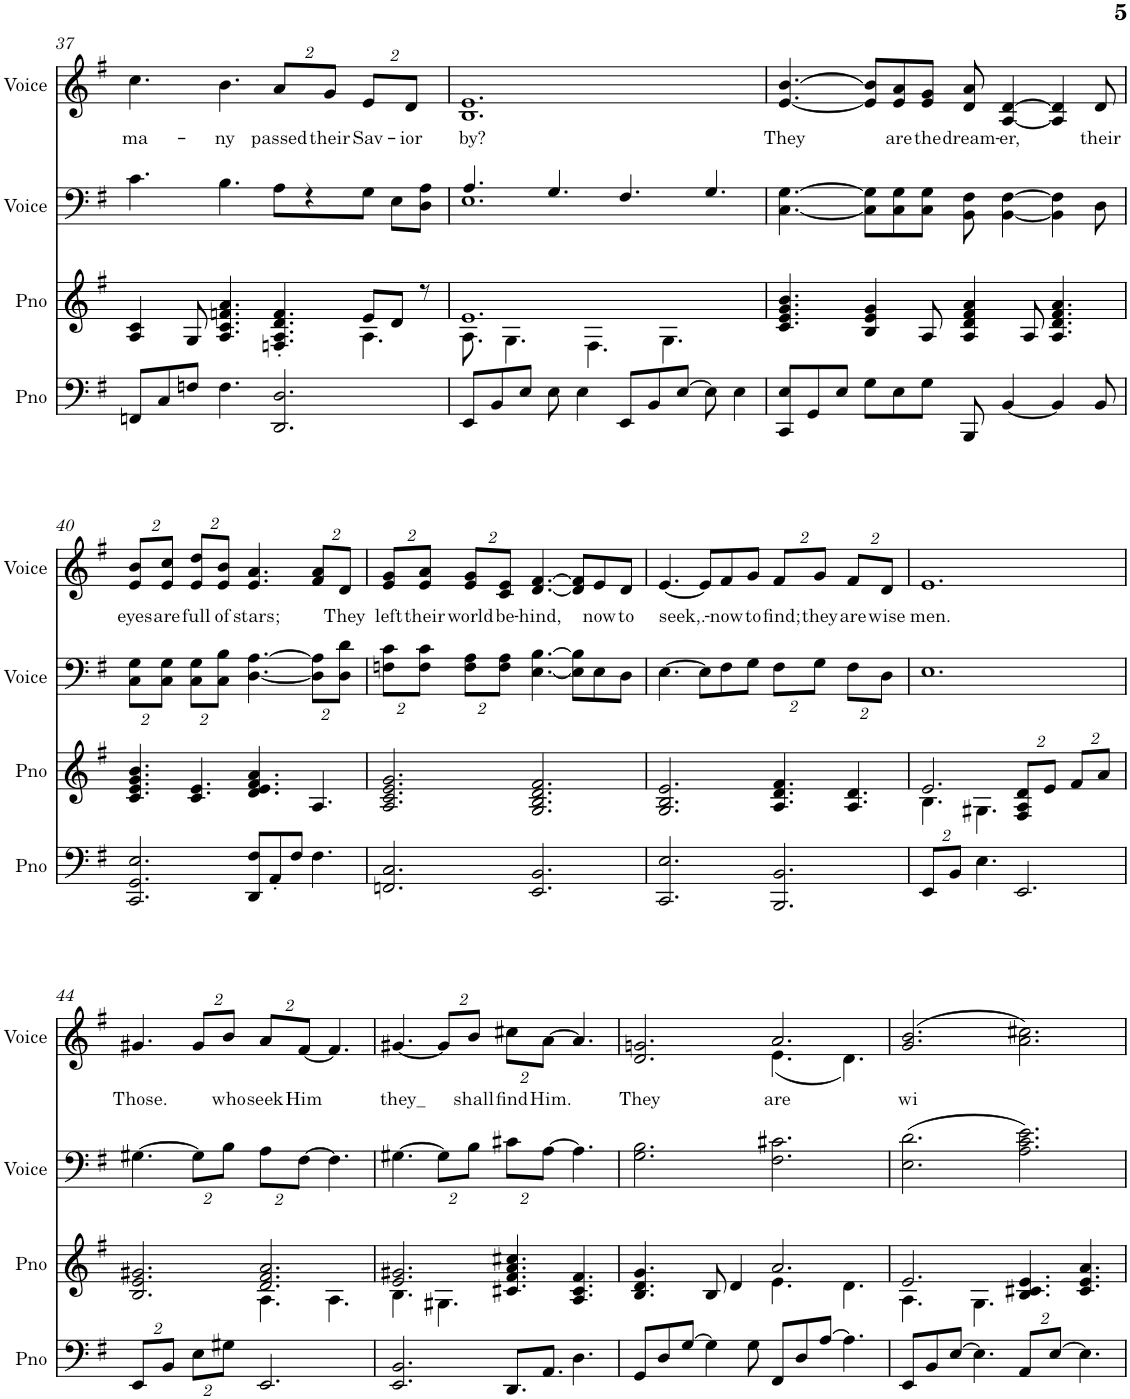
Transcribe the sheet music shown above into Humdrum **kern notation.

**kern	**kern	**kern	**kern	**text
*part4	*part3	*part2	*part1	*part1
*staff4	*staff3	*staff2	*staff1	*staff1
*I"Piano	*I"Piano	*I"Voice	*I"Voice	*
*I'Pno	*I'Pno	*I'Voice	*I'Voice	*
!!LO:PB:g=z
*clefF4	*clefG2	*clefF4	*clefG2	*
*k[f#]	*k[f#]	*k[f#]	*k[f#]	*
*M12/8	*M12/8	*M12/8	*M12/8	*
=37	=37	=37	=37	=37
*	*^	*	*	*
!	!	!	!	!	!LO:LY:b
8FFn/L	4A/ 4c/	8ryy	4.c\	4.cc\	ma-
*	*v	*v	*	*	*
8C/	.	.	.	.
8Fn/J	8G/	.	.	.
!	!	!	!	!LO:LY:b
4.F\	4.A/ 4.c/ 4.fn/ 4.a/	4.B\	4.b\	-ny
*	*	*	*Xbrackettup	*
!	!	!	!	!LO:LY:b
2.DD/ 2.D/	4.Fn/' 4.A/' 4.d/' 4.f/'	8A\	16%3a/L	passed
.	.	4r	.	.
!	!	!	!	!LO:LY:b
.	.	.	16%3g/J	their
*	*^	*	*	*
!	!	!	!	!	!LO:LY:b
.	8e/L	4.A\	8G\	16%3e/L	Sav-
.	8d/J	.	8E\L	.	.
!	!	!	!	!	!LO:LY:b
.	.	.	.	16%3d/J	-ior
.	8r	.	8D\ 8A\J	.	.
=38	=38	=38	=38	=38	=38
*	*	*	*^	*	*
!	!	!	!	!	!	!LO:LY:b
8EE/L	1.e	8.A\	4.A/	1.E	1.B 1.e	by?
8BB/	.	.	.	.	.	.
.	.	4.G\	.	.	.	.
8E/J	.	.	.	.	.	.
8E\	.	.	4.G/	.	.	.
4E\	.	.	.	.	.	.
.	.	4.F#\	.	.	.	.
8EE/L	.	.	4.F#/	.	.	.
8BB/	.	.	.	.	.	.
.	.	4.G\	.	.	.	.
[8E/J	.	.	.	.	.	.
8E\]	.	.	4.G/	.	.	.
4E\	.	.	.	.	.	.
.	.	8.ryy	.	.	.	.
*	*	*	*v	*v	*	*
=39	=39	=39	=39	=39	=39
!	!	!	!	!	!LO:LY:b
*	*v	*v	*	*	*
8CC/ 8E/L	4.c/ 4.e/ 4.g/ 4.b/	[4.C\ [4.G\	[4.e/ [4.b/	They
8GG/	.	.	.	.
8E/J	.	.	.	.
8G\L	4B/ 4e/ 4g/	8C\] 8G\]L	8e/] 8b/]L	.
!	!	!	!	!LO:LY:b
8E\	.	8C\ 8G\	8e/ 8a/	are
!	!	!	!	!LO:LY:b
8G\J	8A/	8C\ 8G\J	8e/ 8g/J	the
!	!	!	!	!LO:LY:b
8BBB/	4A/ 4d/ 4f#/ 4a/	8BB\ 8F#\	8d/ 8a/	dream-
!	!	!	!	!LO:LY:b
[4BB/	.	[4BB\ [4F#\	[4A/ [4d/	-er,
.	8A/	.	.	.
4BB/]	4.A/ 4.d/ 4.f#/ 4.a/	4BB\] 4F#\]	4A/] 4d/]	.
!	!	!	!	!LO:LY:b
8BB/	.	8D\	8d/	their
!!LO:LB:g=z
=40	=40	=40	=40	=40
*	*	*Xbrackettup	*	*
!	!	!	!	!LO:LY:b
2.CC/ 2.GG/ 2.E/	4.c/ 4.e/ 4.g/ 4.b/	16%3C\ 16%3G\L	16%3e/ 16%3b/L	eyes
!	!	!	!	!LO:LY:b
.	.	16%3C\ 16%3G\J	16%3e/ 16%3cc/J	are
!	!	!	!	!LO:LY:b
.	4.c/ 4.e/	16%3C\ 16%3G\L	16%3e/ 16%3dd/L	full
!	!	!	!	!LO:LY:b
.	.	16%3C\ 16%3B\J	16%3e/ 16%3b/J	of
!	!	!	!	!LO:LY:b
8DD/ 8F#/L	4.d/ 4.e/ 4.f#/ 4.a/	[4.D\ [4.A\	4.e/ 4.a/	stars;
8AA'/	.	.	.	.
8F#/J	.	.	.	.
4.F#\	4.A/	16%3D\] 16%3A\]L	16%3f#/ 16%3a/L	.
!	!	!	!	!LO:LY:b
.	.	16%3D\ 16%3d\J	16%3d/J	They
=41	=41	=41	=41	=41
!	!	!	!	!LO:LY:b
2.FFn/ 2.C/	2.A/ 2.c/ 2.e/ 2.g/	16%3Fn\ 16%3c\L	16%3e/ 16%3g/L	left
!	!	!	!	!LO:LY:b
.	.	16%3F\ 16%3c\J	16%3e/ 16%3a/J	their
!	!	!	!	!LO:LY:b
.	.	16%3F\ 16%3A\L	16%3e/ 16%3g/L	world
!	!	!	!	!LO:LY:b
.	.	16%3F\ 16%3A\J	16%3c/ 16%3e/J	be-
!	!	!	!	!LO:LY:b
2.EE/ 2.BB/	2.G/ 2.B/ 2.d/ 2.f#/	[4.E\ [4.B\	[4.d/ [4.f#/	-hind,
.	.	8E\] 8B\]L	8d/] 8f#/]L	.
!	!	!	!	!LO:LY:b
.	.	8E\	8e/	now
!	!	!	!	!LO:LY:b
.	.	8D\J	8d/J	to
=42	=42	=42	=42	=42
!	!	!	!	!LO:LY:b
2.CC/ 2.E/	2.G/ 2.B/ 2.e/	[4.E\	[4.e/	seek,.-
.	.	8E\L]	8e/L]	.
!	!	!	!	!LO:LY:b
.	.	8F#\	8f#/	-now
!	!	!	!	!LO:LY:b
.	.	8G\J	8g/J	to
!	!	!	!	!LO:LY:b
2.BBB/ 2.BB/	4.A/ 4.d/ 4.f#/	16%3F#\L	16%3f#/L	find;
!	!	!	!	!LO:LY:b
.	.	16%3G\J	16%3g/J	they
!	!	!	!	!LO:LY:b
.	4.A/ 4.d/	16%3F#\L	16%3f#/L	are
!	!	!	!	!LO:LY:b
.	.	16%3D\J	16%3d/J	wise
=43	=43	=43	=43	=43
*Xbrackettup	*	*	*	*
*	*^	*	*	*
!	!	!	!	!	!LO:LY:b
16%3EE/L	2.e/	4.B\	1.E	1.e	men.
16%3BB/J	.	.	.	.	.
4.E\	.	4.G#X\	.	.	.
*	*Xbrackettup	*	*	*	*
2.EE/	16%3F#/ 16%3A/ 16%3d/L	2.ryy	.	.	.
.	16%3e/J	.	.	.	.
.	16%3f#/L	.	.	.	.
.	16%3a/J	.	.	.	.
!!LO:LB:g=z
=44	=44	=44	=44	=44	=44
!	!	!	!	!	!LO:LY:b
16%3EE/L	2.B/ 2.e/ 2.g#X/	2.ryy	[4.G#X\	4.g#X/	Those.
16%3BB/J	.	.	.	.	.
16%3E\L	.	.	16%3G#\L]	16%3g#/L	.
!	!	!	!	!	!LO:LY:b
16%3G#X\J	.	.	16%3B\J	16%3b/J	who
!	!	!	!	!	!LO:LY:b
2.EE/	2.d/ 2.f#/ 2.a/	4.A\	16%3A\L	16%3a/L	seek
!	!	!	!	!	!LO:LY:b
.	.	.	[16%3F#\J	[16%3f#/J	Him
.	.	4.A\	4.F#\]	4.f#/]	.
=45	=45	=45	=45	=45	=45
!	!	!	!	!	!LO:LY:b
2.EE/ 2.BB/	2.e/ 2.g#X/	4.B\	[4.G#X\	[4.g#X/	they_
.	.	4.G#X\	16%3G#\L]	16%3g#/L]	.
!	!	!	!	!	!LO:LY:b
.	.	.	16%3B\J	16%3b/J	shall
!	!	!	!	!	!LO:LY:b
8.DD/L	4.c#X/ 4.f#/ 4.a/ 4.cc#X/	2.ryy	16%3c#X\L	16%3cc#X\L	find
!	!	!	!	!	!LO:LY:b
8.AA/J	.	.	[16%3A\J	[16%3a\J	Him.
4.D\	4.A/ 4.c#/ 4.f#/	.	4.A\]	4.a/]	.
=46	=46	=46	=46	=46	=46
!	!	!	!	!	!LO:LY:b
*	*	*	*	*^	*
8GG/L	4.B/ 4.d/ 4.g/	2.ryy	2.G\ 2.B\	2.d/ 2.gn/	2.ryy	They
8D/	.	.	.	.	.	.
[8G/J	.	.	.	.	.	.
4G\]	8B/	.	.	.	.	.
.	4d/	.	.	.	.	.
8G\	.	.	.	.	.	.
!	!	!	!	!	!	!LO:LY:b
8FF#/L	2.a/	4.e\	2.F#\ 2.c#X\	2.a/	(4.e\	are
8D/	.	.	.	.	.	.
[8A/J	.	.	.	.	.	.
4.A\]	.	4.d\	.	.	4.d\)	.
=47	=47	=47	=47	=47	=47	=47
!	!	!	!	!	!	!LO:LY:b
*	*	*	*	*v	*v	*
8EE/L	2.e/	4.A\	(2.E\ 2.d\	(2.g/ 2.b/	wi
8BB/	.	.	.	.	.
[8E/J	.	.	.	.	.
4.E\]	.	4.G\	.	.	.
16%3AA/L	4.B/ 4.c#X/ 4.e/	2.ryy	2.A\ 2.c\ 2.e\)	2.a\ 2.cc#X\)	.
[16%3E/J	.	.	.	.	.
4.E\]	4.c#/ 4.e/ 4.a/	.	.	.	.
*	*v	*v	*	*	*
=	=	=	=	=
*-	*-	*-	*-	*-
